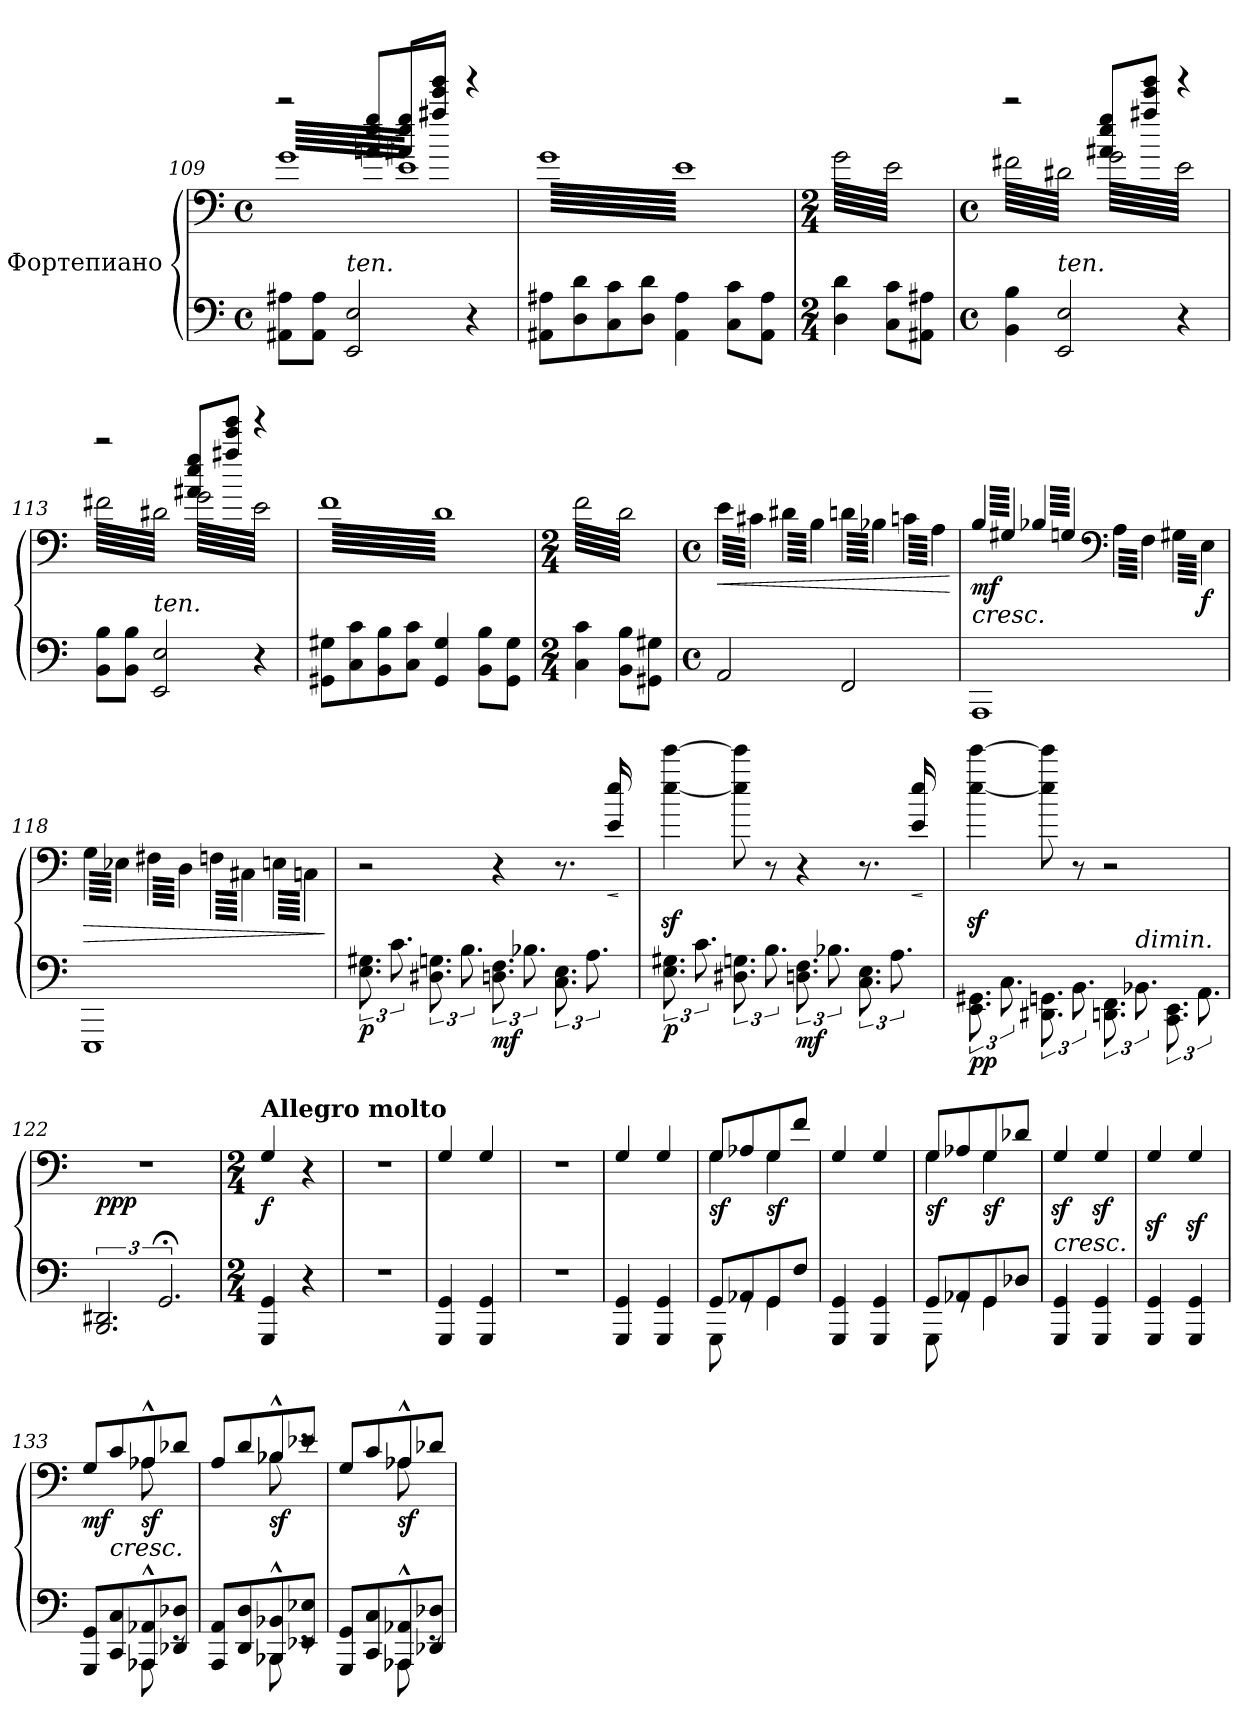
**kern	**kern	**dynam
*part1	*part1	*part1
*staff2	*staff1	*staff1/2
*I"Фортепиано	*	*
*clefF4	*clefF4	*
*k[]	*k[]	*
*M4/4	*M4/4	*
*met(c)	*met(c)	*
=109	=109	=109
*	*^	*
*	*	*^	*
*	*tremolo	*	*	*
8AA#X\ 8A#X\L	(>64gLLLL	2rccc	2ryy	.
.	64e)	.	.	.
.	64g	.	.	.
.	64e)	.	.	.
.	64g	.	.	.
.	64e)	.	.	.
.	64g	.	.	.
.	64e)	.	.	.
8AA#\ 8A#\J	64g	.	.	.
.	64e)	.	.	.
.	64g	.	.	.
.	64e)	.	.	.
.	64g	.	.	.
.	64e)	.	.	.
.	64g	.	.	.
.	64e)	.	.	.
!LO:TX:a:i:t=ten.	!	!	!	!
2EE/ 2E/	64g	.	.	.
.	64e)	.	.	.
.	64g	.	.	.
.	64e)	.	.	.
.	64g	.	.	.
.	64e)	.	.	.
.	64g	.	.	.
.	64e)	.	.	.
.	64g	.	.	.
.	64e)	.	.	.
.	64g	.	.	.
.	64e)	.	.	.
.	64g	.	.	.
.	64e)	.	.	.
.	64g	.	.	.
.	64e)	.	.	.
.	64g	8a#X/ 8ee/ 8gg/L	8a/ 8ee/ 8gg/L	.
.	64e)	.	.	.
.	64g	.	.	.
.	64e)	.	.	.
.	64g	.	.	.
.	64e)	.	.	.
.	64g	.	.	.
.	64e)	.	.	.
.	64g	8aa#X/ 8eee/ 8ggg/J	8aa#X/ 8eee/ 8ggg/J	.
.	64e)	.	.	.
.	64g	.	.	.
.	64e)	.	.	.
.	64g	.	.	.
.	64e)	.	.	.
.	64g	.	.	.
.	64e)	.	.	.
4r	64g	4rggg	4ryy	.
.	64e)	.	.	.
.	64g	.	.	.
.	64e)	.	.	.
.	64g	.	.	.
.	64e)	.	.	.
.	64g	.	.	.
.	64e)	.	.	.
.	64g	.	.	.
.	64e)	.	.	.
.	64g	.	.	.
.	64e)	.	.	.
.	64g	.	.	.
.	64e)	.	.	.
.	64g	.	.	.
.	64e)JJJJ	.	.	.
*	*v	*v	*v	*
=110	=110	=110
8AA#X\ 8A#X\L	(64gLLLL	.
.	64e)	.
.	64g	.
.	64e)	.
.	64g	.
.	64e)	.
.	64g	.
.	64e)	.
8D\ 8d\	64g	.
.	64e)	.
.	64g	.
.	64e)	.
.	64g	.
.	64e)	.
.	64g	.
.	64e)	.
8C\ 8c\	64g	.
.	64e)	.
.	64g	.
.	64e)	.
.	64g	.
.	64e)	.
.	64g	.
.	64e)	.
8D\ 8d\J	64g	.
.	64e)	.
.	64g	.
.	64e)	.
.	64g	.
.	64e)	.
.	64g	.
.	64e)	.
4AA#\ 4A#\	64g	.
.	64e)	.
.	64g	.
.	64e)	.
.	64g	.
.	64e)	.
.	64g	.
.	64e)	.
.	64g	.
.	64e)	.
.	64g	.
.	64e)	.
.	64g	.
.	64e)	.
.	64g	.
.	64e)	.
8C\ 8c\L	64g	.
.	64e)	.
.	64g	.
.	64e)	.
.	64g	.
.	64e)	.
.	64g	.
.	64e)	.
8AA#\ 8A#\J	64g	.
.	64e)	.
.	64g	.
.	64e)	.
.	64g	.
.	64e)	.
.	64g	.
.	64e)JJJJ	.
=111	=111	=111
*M2/4	*M2/4	*
4D\ 4d\	(64g\LLLL	.
.	64e\)	.
.	64g\	.
.	64e\)	.
.	64g\	.
.	64e\)	.
.	64g\	.
.	64e\)	.
.	64g\	.
.	64e\)	.
.	64g\	.
.	64e\)	.
.	64g\	.
.	64e\)	.
.	64g\	.
.	64e\)	.
8C\ 8c\L	64g\	.
.	64e\)	.
.	64g\	.
.	64e\)	.
.	64g\	.
.	64e\)	.
.	64g\	.
.	64e\)	.
8AA#X\ 8A#X\J	64g\	.
.	64e\)	.
.	64g\	.
.	64e\)	.
.	64g\	.
.	64e\)	.
.	64g\	.
.	64e\)JJJJ	.
!!LO:PB:g=z
=112	=112	=112
*M4/4	*M4/4	*
*met(c)	*met(c)	*
*	*^	*
4BB\ 4B\	(>64f#X\LLLL	2rccc	.
.	64d#X\)	.	.
.	64f#X\	.	.
.	64d#X\)	.	.
.	64f#X\	.	.
.	64d#X\)	.	.
.	64f#X\	.	.
.	64d#X\)	.	.
.	64f#X\	.	.
.	64d#X\)	.	.
.	64f#X\	.	.
.	64d#X\)	.	.
.	64f#X\	.	.
.	64d#X\)	.	.
.	64f#X\	.	.
.	64d#X\)	.	.
!LO:TX:a:i:t=ten.	!	!	!
2EE/ 2E/	64f#X\	.	.
.	64d#X\)	.	.
.	64f#X\	.	.
.	64d#X\)	.	.
.	64f#X\	.	.
.	64d#X\)	.	.
.	64f#X\	.	.
.	64d#X\)	.	.
.	64f#X\	.	.
.	64d#X\)	.	.
.	64f#X\	.	.
.	64d#X\)	.	.
.	64f#X\	.	.
.	64d#X\)	.	.
.	64f#X\	.	.
.	64d#X\)JJJJ	.	.
.	(>64g\LLLL	8a#X/ 8ee/ 8gg/L	.
.	64e\)	.	.
.	64g\	.	.
.	64e\)	.	.
.	64g\	.	.
.	64e\)	.	.
.	64g\	.	.
.	64e\)	.	.
.	64g\	8aa#X/ 8eee/ 8ggg/J	.
.	64e\)	.	.
.	64g\	.	.
.	64e\)	.	.
.	64g\	.	.
.	64e\)	.	.
.	64g\	.	.
.	64e\)	.	.
4r	64g\	4rggg	.
.	64e\)	.	.
.	64g\	.	.
.	64e\)	.	.
.	64g\	.	.
.	64e\)	.	.
.	64g\	.	.
.	64e\)	.	.
.	64g\	.	.
.	64e\)	.	.
.	64g\	.	.
.	64e\)	.	.
.	64g\	.	.
.	64e\)	.	.
.	64g\	.	.
.	64e\)JJJJ	.	.
=113	=113	=113	=113
8BB\ 8B\L	(>64f#X\LLLL	2rccc	.
.	64d#X\)	.	.
.	64f#X\	.	.
.	64d#X\)	.	.
.	64f#X\	.	.
.	64d#X\)	.	.
.	64f#X\	.	.
.	64d#X\)	.	.
8BB\ 8B\J	64f#X\	.	.
.	64d#X\)	.	.
.	64f#X\	.	.
.	64d#X\)	.	.
.	64f#X\	.	.
.	64d#X\)	.	.
.	64f#X\	.	.
.	64d#X\)	.	.
!LO:TX:a:i:t=ten.	!	!	!
2EE/ 2E/	64f#X\	.	.
.	64d#X\)	.	.
.	64f#X\	.	.
.	64d#X\)	.	.
.	64f#X\	.	.
.	64d#X\)	.	.
.	64f#X\	.	.
.	64d#X\)	.	.
.	64f#X\	.	.
.	64d#X\)	.	.
.	64f#X\	.	.
.	64d#X\)	.	.
.	64f#X\	.	.
.	64d#X\)	.	.
.	64f#X\	.	.
.	64d#X\)JJJJ	.	.
.	(>64g\LLLL	8a#X/ 8ee/ 8gg/L	.
.	64e\)	.	.
.	64g\	.	.
.	64e\)	.	.
.	64g\	.	.
.	64e\)	.	.
.	64g\	.	.
.	64e\)	.	.
.	64g\	8aa#X/ 8eee/ 8ggg/J	.
.	64e\)	.	.
.	64g\	.	.
.	64e\)	.	.
.	64g\	.	.
.	64e\)	.	.
.	64g\	.	.
.	64e\)	.	.
4r	64g\	4rggg	.
.	64e\)	.	.
.	64g\	.	.
.	64e\)	.	.
.	64g\	.	.
.	64e\)	.	.
.	64g\	.	.
.	64e\)	.	.
.	64g\	.	.
.	64e\)	.	.
.	64g\	.	.
.	64e\)	.	.
.	64g\	.	.
.	64e\)	.	.
.	64g\	.	.
.	64e\)JJJJ	.	.
*	*v	*v	*
=114	=114	=114
8GG#X\ 8G#X\L	(64fLLLL	.
.	64d)	.
.	64f	.
.	64d)	.
.	64f	.
.	64d)	.
.	64f	.
.	64d)	.
8C\ 8c\	64f	.
.	64d)	.
.	64f	.
.	64d)	.
.	64f	.
.	64d)	.
.	64f	.
.	64d)	.
8BB\ 8B\	64f	.
.	64d)	.
.	64f	.
.	64d)	.
.	64f	.
.	64d)	.
.	64f	.
.	64d)	.
8C\ 8c\J	64f	.
.	64d)	.
.	64f	.
.	64d)	.
.	64f	.
.	64d)	.
.	64f	.
.	64d)	.
4GG#/ 4G#/	64f	.
.	64d)	.
.	64f	.
.	64d)	.
.	64f	.
.	64d)	.
.	64f	.
.	64d)	.
.	64f	.
.	64d)	.
.	64f	.
.	64d)	.
.	64f	.
.	64d)	.
.	64f	.
.	64d)	.
8BB\ 8B\L	64f	.
.	64d)	.
.	64f	.
.	64d)	.
.	64f	.
.	64d)	.
.	64f	.
.	64d)	.
8GG#\ 8G#\J	64f	.
.	64d)	.
.	64f	.
.	64d)	.
.	64f	.
.	64d)	.
.	64f	.
.	64d)JJJJ	.
=115	=115	=115
*M2/4	*M2/4	*
4C\ 4c\	(64f\LLLL	.
.	64d\)	.
.	64f\	.
.	64d\)	.
.	64f\	.
.	64d\)	.
.	64f\	.
.	64d\)	.
.	64f\	.
.	64d\)	.
.	64f\	.
.	64d\)	.
.	64f\	.
.	64d\)	.
.	64f\	.
.	64d\)	.
8BB\ 8B\L	64f\	.
.	64d\)	.
.	64f\	.
.	64d\)	.
.	64f\	.
.	64d\)	.
.	64f\	.
.	64d\)	.
8GG#X\ 8G#X\J	64f\	.
.	64d\)	.
.	64f\	.
.	64d\)	.
.	64f\	.
.	64d\)	.
.	64f\	.
.	64d\)JJJJ	.
!!LO:LB:g=z
=116	=116	=116
*M4/4	*M4/4	*
*met(c)	*met(c)	*
!	!	!LO:HP:b
2AA/	(64e\LLLL	<
.	64c#X\)	.
.	64e\	.
.	64c#X\)	.
.	64e\	.
.	64c#X\)	.
.	64e\	.
.	64c#X\)	.
.	64e\	.
.	64c#X\)	.
.	64e\	.
.	64c#X\)	.
.	64e\	.
.	64c#X\)	.
.	64e\	.
.	64c#X\)JJJJ	.
.	(64d#X\LLLL	.
.	64B\)	.
.	64d#X\	.
.	64B\)	.
.	64d#X\	.
.	64B\)	.
.	64d#X\	.
.	64B\)	.
.	64d#X\	.
.	64B\)	.
.	64d#X\	.
.	64B\)	.
.	64d#X\	.
.	64B\)	.
.	64d#X\	.
.	64B\)JJJJ	.
2FF/	(64dn\LLLL	.
.	64B-X\)	.
.	64dn\	.
.	64B-X\)	.
.	64dn\	.
.	64B-X\)	.
.	64dn\	.
.	64B-X\)	.
.	64dn\	.
.	64B-X\)	.
.	64dn\	.
.	64B-X\)	.
.	64dn\	.
.	64B-X\)	.
.	64dn\	.
.	64B-X\)JJJJ	.
.	(64cn\LLLL	.
.	64A\)	.
.	64cn\	.
.	64A\)	.
.	64cn\	.
.	64A\)	.
.	64cn\	.
.	64A\)	.
.	64cn\	.
.	64A\)	.
.	64cn\	.
.	64A\)	.
.	64cn\	.
.	64A\)	.
.	64cn\	.
.	64A\)JJJJ	.
.	.	[
=117	=117	=117
!	!	!LO:HP:b
!	!	!LO:DY:n=1:b
1AAA	(64B/LLLL	< mf
.	64G#X/)	.
.	64B/	.
.	64G#X/)	.
.	64B/	.
.	64G#X/)	.
.	64B/	.
.	64G#X/)	.
.	64B/	.
.	64G#X/)	.
.	64B/	.
.	64G#X/)	.
.	64B/	.
.	64G#X/)	.
.	64B/	.
.	64G#X/)JJJJ	.
.	(64B-X/LLLL	.
.	64Gn/)	.
.	64B-X/	.
.	64Gn/)	.
.	64B-X/	.
.	64Gn/)	.
.	64B-X/	.
.	64Gn/)	.
.	64B-X/	.
.	64Gn/)	.
.	64B-X/	.
.	64Gn/)	.
.	64B-X/	.
.	64Gn/)	.
.	64B-X/	.
.	64Gn/)JJJJ	.
*	*clefF4	*
.	(64A\LLLL	.
.	64F\)	.
.	64A\	.
.	64F\)	.
.	64A\	.
.	64F\)	.
.	64A\	.
.	64F\)	.
.	64A\	.
.	64F\)	.
.	64A\	.
.	64F\)	.
.	64A\	.
.	64F\)	.
.	64A\	.
.	64F\)JJJJ	.
.	(64G#X\LLLL	.
.	64E\)	.
.	64G#X\	.
.	64E\)	.
.	64G#X\	.
.	64E\)	.
.	64G#X\	.
.	64E\)	.
!	!	!LO:DY:n=2:b
.	64G#X\	f
.	64E\)	.
.	64G#X\	.
.	64E\)	.
.	64G#X\	.
.	64E\)	.
.	64G#X\	.
.	64E\)JJJJ	.
.	.	[
=118	=118	=118
!	!	!LO:HP:b
1EEE	(64G\LLLL	>
.	64E-X\)	.
.	64G\	.
.	64E-X\)	.
.	64G\	.
.	64E-X\)	.
.	64G\	.
.	64E-X\)	.
.	64G\	.
.	64E-X\)	.
.	64G\	.
.	64E-X\)	.
.	64G\	.
.	64E-X\)	.
.	64G\	.
.	64E-X\)JJJJ	.
.	(64F#X\LLLL	.
.	64D\)	.
.	64F#X\	.
.	64D\)	.
.	64F#X\	.
.	64D\)	.
.	64F#X\	.
.	64D\)	.
.	64F#X\	.
.	64D\)	.
.	64F#X\	.
.	64D\)	.
.	64F#X\	.
.	64D\)	.
.	64F#X\	.
.	64D\)JJJJ	.
.	(64Fn\LLLL	.
.	64C#X\)	.
.	64Fn\	.
.	64C#X\)	.
.	64Fn\	.
.	64C#X\)	.
.	64Fn\	.
.	64C#X\)	.
.	64Fn\	.
.	64C#X\)	.
.	64Fn\	.
.	64C#X\)	.
.	64Fn\	.
.	64C#X\)	.
.	64Fn\	.
.	64C#X\)JJJJ	.
.	(64En\LLLL	.
.	64Cn\)	.
.	64En\	.
.	64Cn\)	.
.	64En\	.
.	64Cn\)	.
.	64En\	.
.	64Cn\)	.
.	64En\	.
.	64Cn\)	.
.	64En\	.
.	64Cn\)	.
.	64En\	.
.	64Cn\)	.
.	64En\	.
.	64Cn\)JJJJ	.
*	*Xtremolo	*
.	.	]
!!LO:LB:g=z
=119	=119	=119
!	!	!LO:DY:b=2
12.E\ 12.G#X\	2r	p
.	.	.
.	.	.
.	.	.
.	.	.
.	.	.
.	.	.
.	.	.
12.c\	.	.
12.D#X\ 12.Gn\	.	.
12.B\	.	.
!	!	!LO:DY:b=2
12.Dn\ 12.F\	4r	mf
12.B-X\	.	.
12.C\ 12.E\	8.r	.
12.A\	.	.
!	!	!LO:HP:b
.	16e/ 16ee/	<
.	.	[
=120	=120	=120
!	!	!LO:DY:b=2
12.E\ 12.G#X\	[4ee\z< [4eee\z<	p
12.c\	.	.
12.D#X\ 12.Gn\	8ee\] 8eee\]	.
12.B\	8r	.
!	!	!LO:DY:b=2
12.Dn\ 12.F\	4r	mf
12.B-X\	.	.
12.C\ 12.E\	8.r	.
12.A\	.	.
!	!	!LO:HP:b
.	16e/ 16ee/	<
.	.	[
=121	=121	=121
!	!	!LO:DY:b=2
12.EE\ 12.GG#X\	[4ee\z< [4eee\z<	pp
12.C\	.	.
12.DD#X\ 12.GGn\	8ee\] 8eee\]	.
12.BB\	8r	.
12.DDn\ 12.FF\	2r	.
!LO:TX:a:i:t=dimin.	!	!
12.BB-X\	.	.
12.CC\ 12.EE\	.	.
12.AA\	.	.
=122	=122	=122
!	!	!LO:DY:b
3.BBB 3.DD#X	1r	ppp
3.GG;	.	.
!!LO:LB:g=z
=123	=123	=123
*M2/4	*M2/4	*
*	*MM150	*
!	!LO:TX:a:B:t=Allegro molto	!
!	!	!LO:DY:b
4GGG/ 4GG/	4G/	f
4r	4r	.
=124	=124	=124
2r	2r	.
=125	=125	=125
4GGG/ 4GG/	4G/	.
4GGG/ 4GG/	4G/	.
=126	=126	=126
2r	2r	.
=127	=127	=127
4GGG/ 4GG/	4G/	.
4GGG/ 4GG/	4G/	.
=128	=128	=128
*^	*^	*
!	!	!	!	!LO:DY:b
8GG/L	8GGG\	8G/L	4G\	sf
8AA-X/	8rGG	8A-X/	.	.
!	!	!	!	!LO:DY:b
8GG/	4GG\	8G/	4G\	sf
8F/J	.	8f/J	.	.
*v	*v	*	*	*
*	*v	*v	*
=129	=129	=129
4GGG/ 4GG/	4G/	.
4GGG/ 4GG/	4G/	.
=130	=130	=130
*^	*^	*
!	!	!	!	!LO:DY:b
8GG/L	8GGG\	8G/L	4G\	sf
8AA-X/	8rGG	8A-X/	.	.
!	!	!	!	!LO:DY:b
8GG/	4GG\	8G/	4G\	sf
8D-X/J	.	8d-X/J	.	.
*v	*v	*	*	*
*	*v	*v	*
!!LO:LB:g=z
=131	=131	=131
!LO:TX:a:i:t=cresc.	!	!
4GGG/ 4GG/	4Gz</	.
4GGG/ 4GG/	4Gz</	.
=132	=132	=132
4GGG/ 4GG/	4Gz</	.
4GGG/ 4GG/	4Gz</	.
=133	=133	=133
*^	*^	*
!	!	!	!	!LO:DY:b
8GGG/ 8GG/L	4ryy	8G/L	4ryy	mf
!LO:TX:a:i:t=cresc.	!	!	!	!
8CC/ 8C/	.	8c/	.	.
!	!	!	!	!LO:DY:b
8AAA-X/^^ 8AA-X/^^	8AAA-\	8A-X^^/	8A-\	sf
8DD-X/ 8D-X/J	8rEE	8d-X/J	8ryy	.
=134	=134	=134	=134	=134
8AAA/ 8AA/L	4ryy	8A/L	4ryy	.
8DD/ 8D/	.	8d/	.	.
!	!	!	!	!LO:DY:b
8BBB-X/^^ 8BB-X/^^	8BBB-\	8B-X^^/	8B-\	sf
8EE-X/ 8E-X/J	8rEE	8e-X/J	8re	.
!!LO:PB:g=z	!!
=135	=135	=135	=135	=135
8GGG/ 8GG/L	4ryy	8G/L	4ryy	.
8CC/ 8C/	.	8c/	.	.
!	!	!	!	!LO:DY:b
8AAA-X/^^ 8AA-X/^^	8AAA-\	8A-X^^/	8A-\	sf
8DD-X/ 8D-X/J	8rEE	8d-X/J	8ryy	.
*v	*v	*	*	*
*	*v	*v	*
=	=	=
*-	*-	*-
